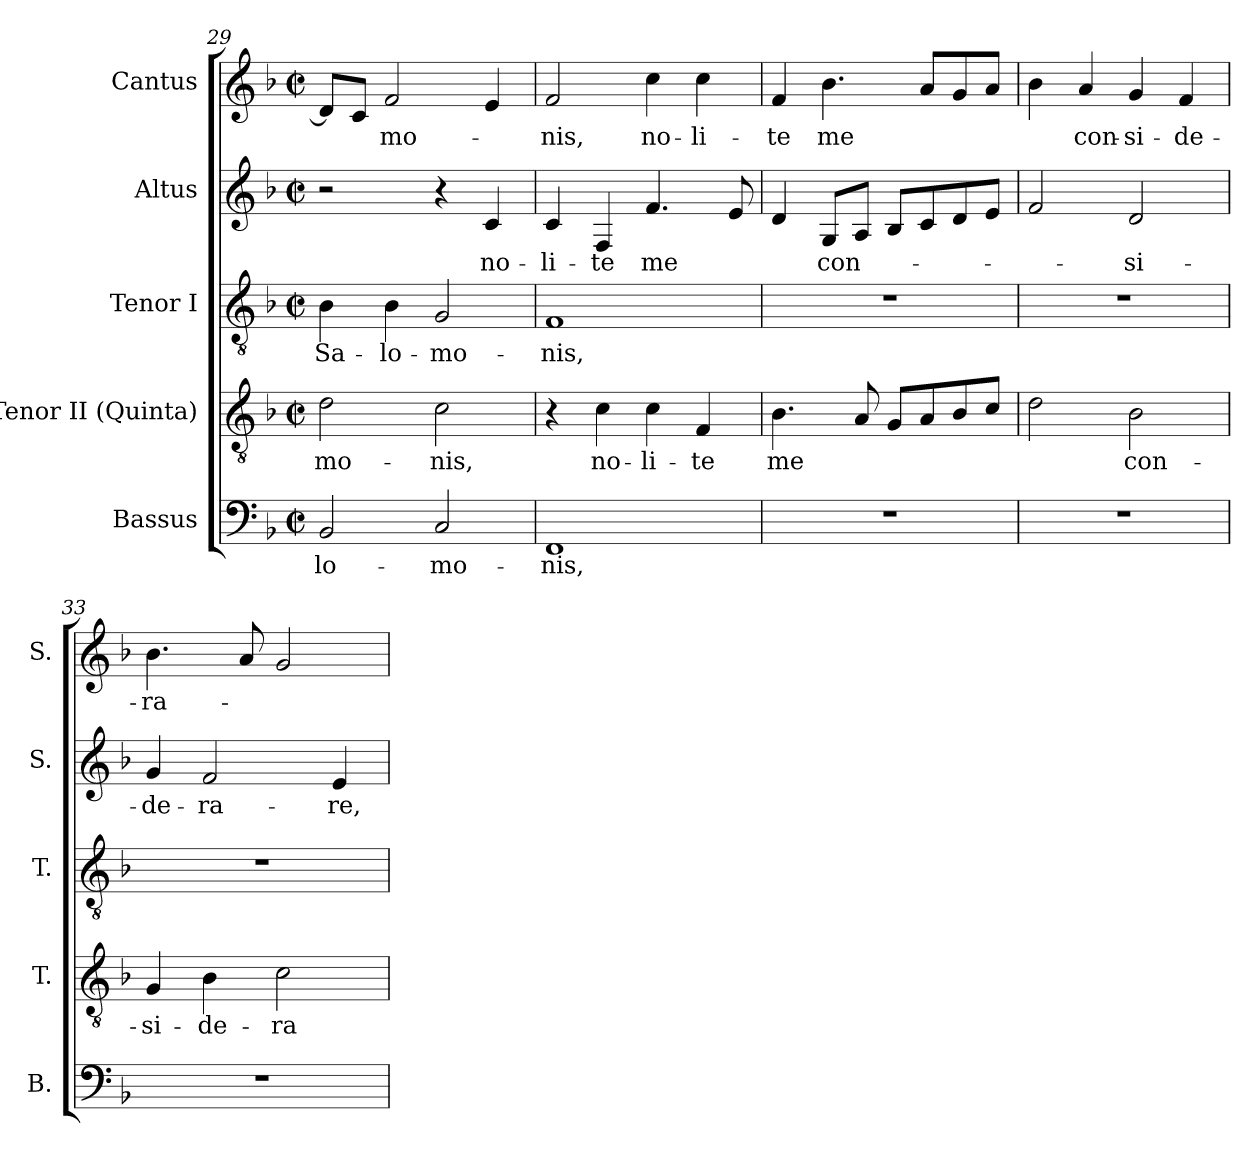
**kern	**text	**kern	**text	**kern	**text	**kern	**text	**kern	**text
*part5	*part5	*part4	*part4	*part3	*part3	*part2	*part2	*part1	*part1
*staff5	*staff5	*staff4	*staff4	*staff3	*staff3	*staff2	*staff2	*staff1	*staff1
*I"Bassus	*	*I"Tenor II (Quinta)	*	*I"Tenor I	*	*I"Altus	*	*I"Cantus	*
*I'B.	*	*I'T.	*	*I'T.	*	*I'S.	*	*I'S.	*
!!LO:LB:g=z
*clefF4	*	*clefGv2	*	*clefGv2	*	*clefG2	*	*clefG2	*
*	*	*ITrd7c12	*	*ITrd7c12	*	*	*	*	*
*k[b-]	*	*k[b-]	*	*k[b-]	*	*k[b-]	*	*k[b-]	*
*F:	*	*F:	*	*F:	*	*F:	*	*F:	*
*M2/2	*	*M2/2	*	*M2/2	*	*M2/2	*	*M2/2	*
*met(c|)	*	*met(c|)	*	*met(c|)	*	*met(c|)	*	*met(c|)	*
=29	=29	=29	=29	=29	=29	=29	=29	=29	=29
!	!LO:LY:b:color=#000000	!	!	!	!	!	!	!	!
!	!	!	!LO:LY:b:color=#000000	!	!	!	!	!	!
!	!	!	!	!	!LO:LY:b:color=#000000	!	!	!	!
2BB-i/	-lo-	2Di\	-mo-	4BB-i\	Sa-	2r	.	8di/L]	.
.	.	.	.	.	.	.	.	8ci/J	.
!	!	!	!	!	!LO:LY:b:color=#000000	!	!	!	!
!	!	!	!	!	!	!	!	!	!LO:LY:b:color=#000000
.	.	.	.	4BB-i\	-lo-	.	.	2fi/	-mo-
!	!LO:LY:b:color=#000000	!	!	!	!	!	!	!	!
!	!	!	!LO:LY:b:color=#000000	!	!	!	!	!	!
!	!	!	!	!	!LO:LY:b:color=#000000	!	!	!	!
2Ci/	-mo-	2Ci\	-nis,	2GGi/	-mo-	4r	.	.	.
!	!	!	!	!	!	!	!LO:LY:b:color=#000000	!	!
.	.	.	.	.	.	4ci/	no-	4ei/	.
=30	=30	=30	=30	=30	=30	=30	=30	=30	=30
!	!LO:LY:b:color=#000000	!	!	!	!	!	!	!	!
!	!	!	!	!	!LO:LY:b:color=#000000	!	!	!	!
!	!	!	!	!	!	!	!LO:LY:b:color=#000000	!	!
!	!	!	!	!	!	!	!	!	!LO:LY:b:color=#000000
1FFi	-nis,	4r	.	1FFi	-nis,	4ci/	-li-	2fi/	-nis,
!	!	!	!LO:LY:b:color=#000000	!	!	!	!	!	!
!	!	!	!	!	!	!	!LO:LY:b:color=#000000	!	!
.	.	4Ci\	no-	.	.	4Fi/	-te	.	.
!	!	!	!LO:LY:b:color=#000000	!	!	!	!	!	!
!	!	!	!	!	!	!	!LO:LY:b:color=#000000	!	!
!	!	!	!	!	!	!	!	!	!LO:LY:b:color=#000000
.	.	4Ci\	-li-	.	.	4.fi/	me	4cci\	no-
!	!	!	!LO:LY:b:color=#000000	!	!	!	!	!	!
!	!	!	!	!	!	!	!	!	!LO:LY:b:color=#000000
.	.	4FFi/	-te	.	.	.	.	4cci\	-li-
.	.	.	.	.	.	8ei/	.	.	.
=31	=31	=31	=31	=31	=31	=31	=31	=31	=31
!	!	!	!LO:LY:b:color=#000000	!	!	!	!	!	!
!	!	!	!	!	!	!	!	!	!LO:LY:b:color=#000000
1r	.	4.BB-i\	me	1r	.	4di/	.	4fi/	-te
!	!	!	!	!	!	!	!LO:LY:b:color=#000000	!	!
!	!	!	!	!	!	!	!	!	!LO:LY:b:color=#000000
.	.	.	.	.	.	8Gi/L	con-	4.b-i\	me
.	.	8AAi/	.	.	.	8Ai/J	.	.	.
.	.	8GGi/L	.	.	.	8B-i/L	.	.	.
.	.	8AAi/	.	.	.	8ci/	.	8ai/L	.
.	.	8BB-i/	.	.	.	8di/	.	8gi/	.
.	.	8Ci/J	.	.	.	8ei/J	.	8ai/J	.
=32	=32	=32	=32	=32	=32	=32	=32	=32	=32
1r	.	2Di\	.	1r	.	2fi/	.	4b-i\	.
!	!	!	!	!	!	!	!	!	!LO:LY:b:color=#000000
.	.	.	.	.	.	.	.	4ai/	con-
!	!	!	!LO:LY:b:color=#000000	!	!	!	!	!	!
!	!	!	!	!	!	!	!LO:LY:b:color=#000000	!	!
!	!	!	!	!	!	!	!	!	!LO:LY:b:color=#000000
.	.	2BB-i\	con-	.	.	2di/	-si-	4gi/	-si-
!	!	!	!	!	!	!	!	!	!LO:LY:b:color=#000000
.	.	.	.	.	.	.	.	4fi/	-de-
=33	=33	=33	=33	=33	=33	=33	=33	=33	=33
!	!	!	!LO:LY:b:color=#000000	!	!	!	!	!	!
!	!	!	!	!	!	!	!LO:LY:b:color=#000000	!	!
!	!	!	!	!	!	!	!	!	!LO:LY:b:color=#000000
1r	.	4GGi/	-si-	1r	.	4gi/	-de-	4.b-i\	-ra-
!	!	!	!LO:LY:b:color=#000000	!	!	!	!	!	!
!	!	!	!	!	!	!	!LO:LY:b:color=#000000	!	!
.	.	4BB-i\	-de-	.	.	2fi/	-ra-	.	.
.	.	.	.	.	.	.	.	8ai/	.
!	!	!	!LO:LY:b:color=#000000	!	!	!	!	!	!
.	.	2Ci\	-ra-	.	.	.	.	2gi/	.
!	!	!	!	!	!	!	!LO:LY:b:color=#000000	!	!
.	.	.	.	.	.	4ei/	-re,	.	.
=	=	=	=	=	=	=	=	=	=
*-	*-	*-	*-	*-	*-	*-	*-	*-	*-
